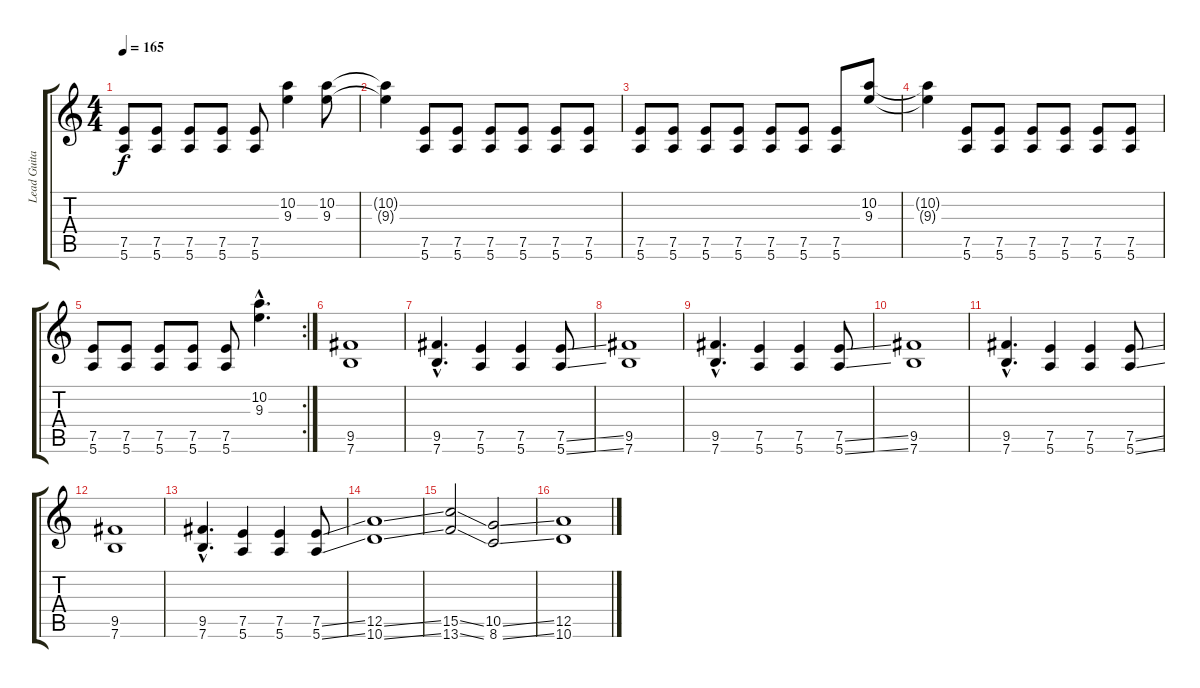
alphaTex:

\track ("Lead Guitar (Learn It)" "Lead Guita") {instrument distortionguitar}
\staff {score tabs}
\tuning (E4 B3 G3 D3 A2 E2) {hide}
\ts (4 4)
\tempo 165
\clef g2
\ks c
(7.5 5.6).8{dy f} (7.5 5.6).8 (7.5 5.6).8 (7.5 5.6).8 (7.5 5.6).8 (10.2 9.3).4{instrument distortionguitar} (10.2 9.3).8 |
(10.2{t} 9.3{t}).4{instrument electricguitarmuted} (7.5 5.6).8 (7.5 5.6).8 (7.5 5.6).8 (7.5 5.6).8 (7.5 5.6).8 (7.5 5.6).8 |
(7.5 5.6).8 (7.5 5.6).8 (7.5 5.6).8 (7.5 5.6).8 (7.5 5.6).8 (7.5 5.6).8 (7.5 5.6).8 (10.2 9.3).8{instrument distortionguitar} |
(10.2{t} 9.3{t}).4 (7.5 5.6).8{instrument electricguitarmuted} (7.5 5.6).8 (7.5 5.6).8 (7.5 5.6).8 (7.5 5.6).8 (7.5 5.6).8 |
\rc 2
(7.5 5.6).8 (7.5 5.6).8 (7.5 5.6).8 (7.5 5.6).8 (7.5 5.6).8 (10.2{hac} 9.3{hac}).4{d instrument distortionguitar} |
(9.5 7.6).1 |
(9.5{hac} 7.6{hac}).4{d} (7.5 5.6).4 (7.5 5.6).4 (7.5{ss} 5.6{ss}).8 |
(9.5 7.6).1 |
(9.5{hac} 7.6{hac}).4{d} (7.5 5.6).4 (7.5 5.6).4 (7.5{ss} 5.6{ss}).8 |
(9.5 7.6).1 |
(9.5{hac} 7.6{hac}).4{d} (7.5 5.6).4 (7.5 5.6).4 (7.5{ss} 5.6{ss}).8 |
(9.5 7.6).1 |
(9.5{hac} 7.6{hac}).4{d} (7.5 5.6).4 (7.5 5.6).4 (7.5{ss} 5.6{ss}).8 |
(12.5{ss} 10.6{ss}).1 |
(15.5{ss} 13.6{ss}).2 (10.5{ss} 8.6{ss}).2 |
(12.5{ss} 10.6{ss}).1
